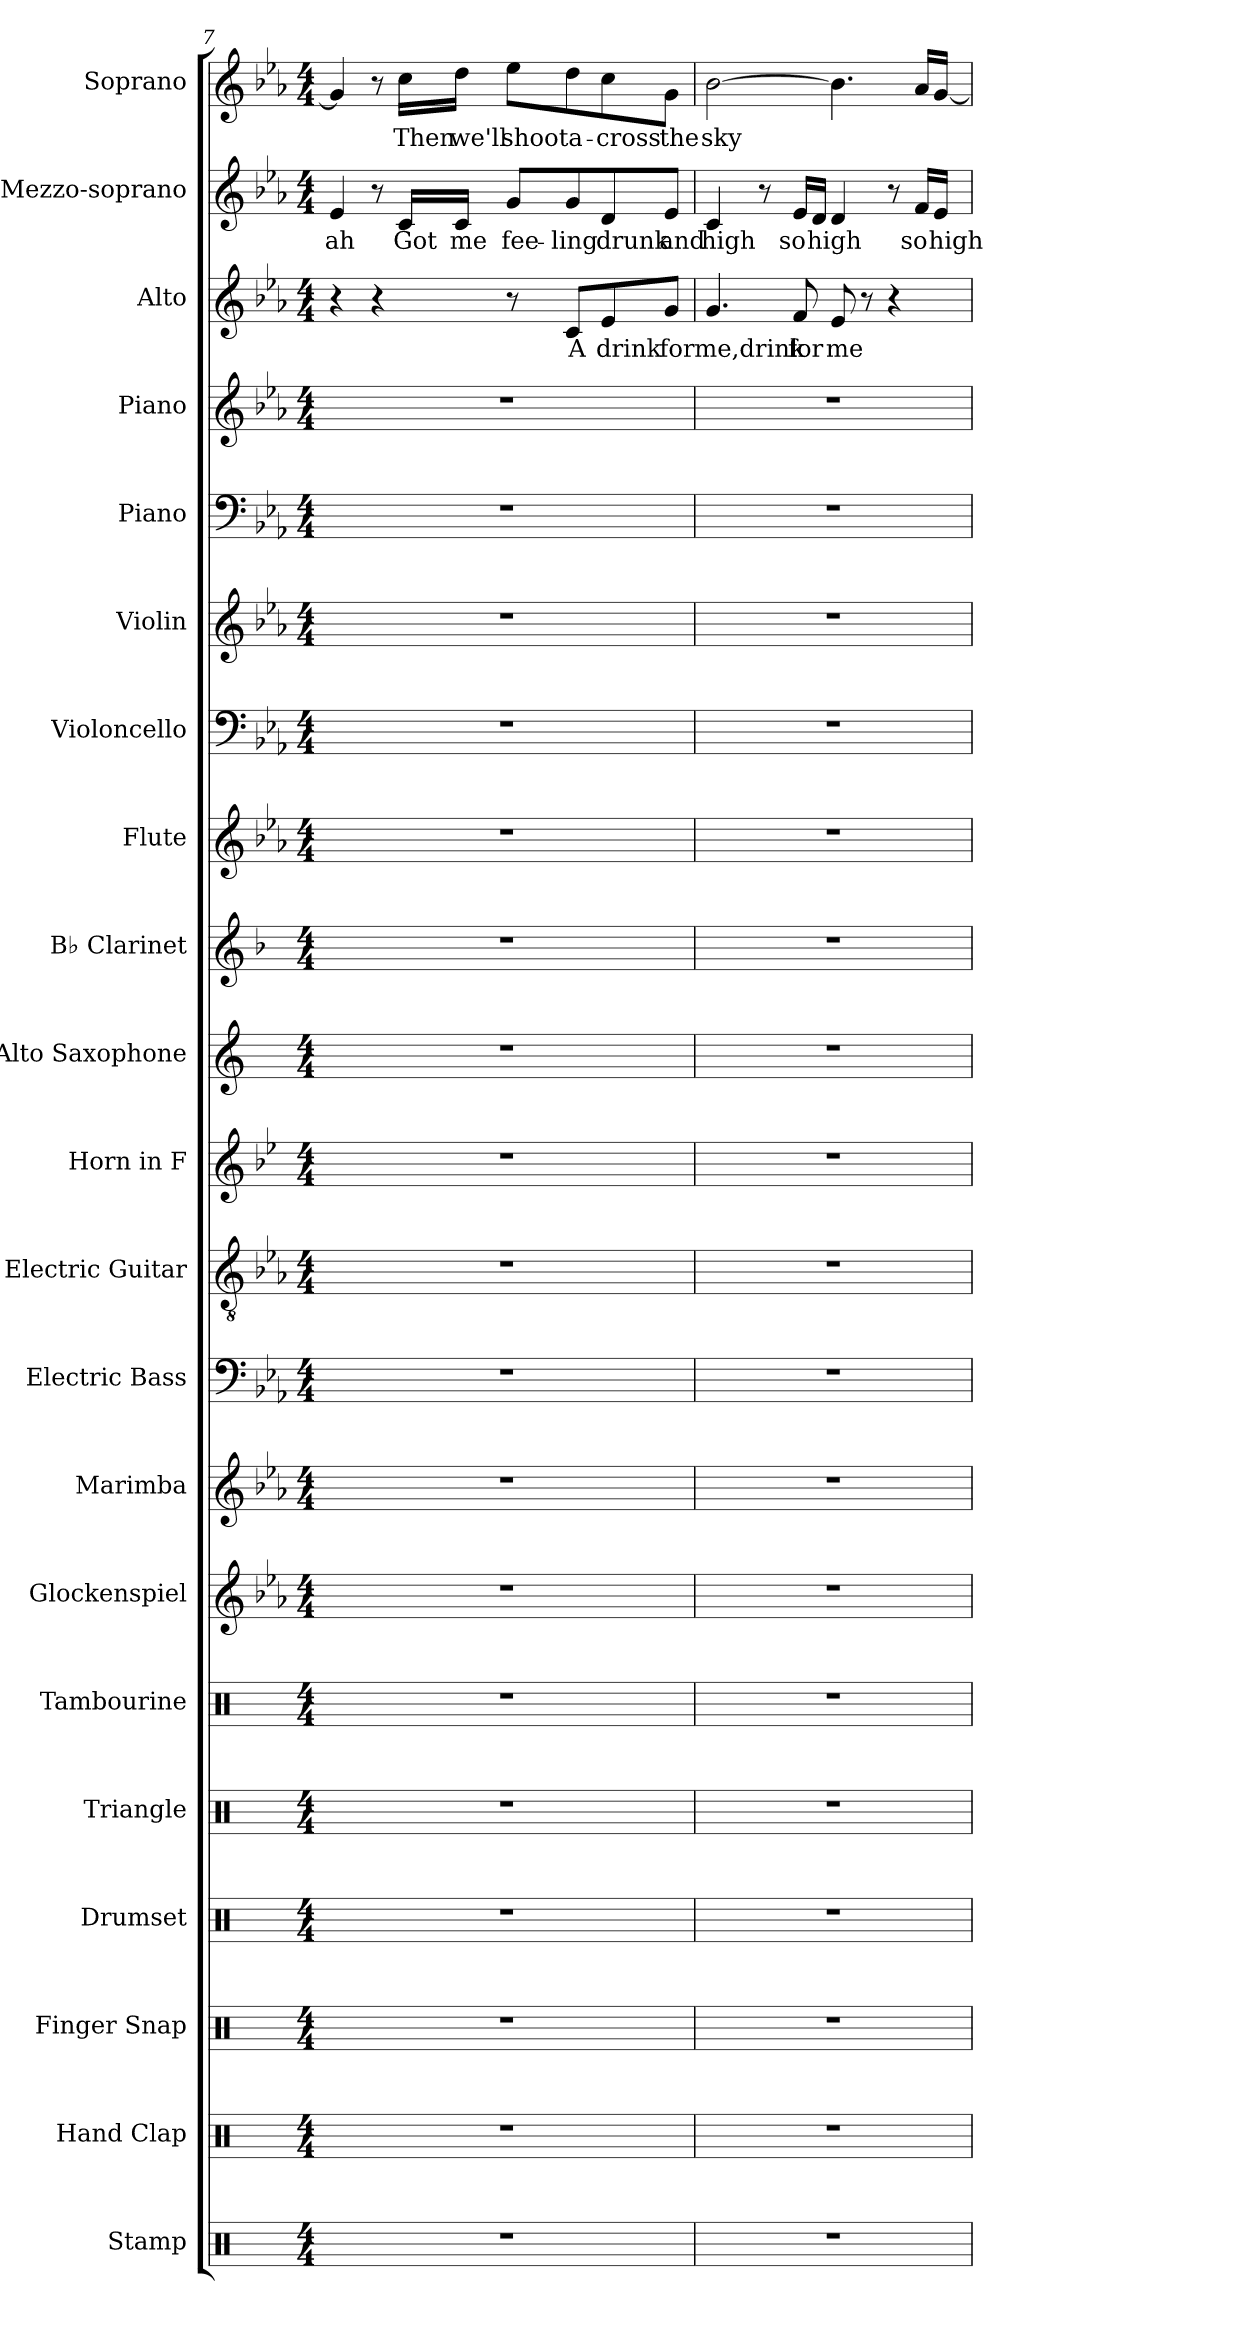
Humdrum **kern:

**kern	**kern	**kern	**kern	**kern	**kern	**kern	**kern	**kern	**kern	**kern	**kern	**kern	**kern	**kern	**kern	**kern	**kern	**kern	**text	**kern	**text	**kern	**text
*part21	*part20	*part19	*part18	*part17	*part16	*part15	*part14	*part13	*part12	*part11	*part10	*part9	*part8	*part7	*part6	*part5	*part4	*part3	*part3	*part2	*part2	*part1	*part1
*staff21	*staff20	*staff19	*staff18	*staff17	*staff16	*staff15	*staff14	*staff13	*staff12	*staff11	*staff10	*staff9	*staff8	*staff7	*staff6	*staff5	*staff4	*staff3	*staff3	*staff2	*staff2	*staff1	*staff1
*I"Stamp	*I"Hand Clap	*I"Finger Snap	*I"Drumset	*I"Triangle	*I"Tambourine	*I"Glockenspiel	*I"Marimba	*I"Electric Bass	*I"Electric Guitar	*I"Horn in F	*I"Alto Saxophone	*I"B♭ Clarinet	*I"Flute	*I"Violoncello	*I"Violin	*I"Piano	*I"Piano	*I"Alto	*	*I"Mezzo-soprano	*	*I"Soprano	*
*I'Sta.	*I'Hd. Clp.	*I'Fi. Sna.	*I'D. Set	*I'Trgl.	*I'Tamb.	*I'Glock.	*I'Mrm.	*I'El. B.	*I'El. Guit.	*	*I'A. Sax.	*I'B♭ Cl.	*I'Fl.	*I'Vc.	*I'Vln.	*I'Pno.	*I'Pno.	*I'A.	*	*I'Mzs.	*	*I'S.	*
!!LO:PB:g=z
*clefX	*clefX	*clefX	*clefX	*clefX	*clefX	*clefG2	*clefG2	*clefF4	*clefGv2	*clefG2	*clefG2	*clefG2	*clefG2	*clefF4	*clefG2	*clefF4	*clefG2	*clefG2	*	*clefG2	*	*clefG2	*
*	*	*	*	*	*	*ITrd-14c-24	*	*ITrd7c12	*	*ITrd4c7	*ITrd5c9	*ITrd1c2	*	*	*	*	*	*	*	*	*	*	*
*k[]	*k[]	*k[]	*k[]	*k[]	*k[]	*k[b-e-a-]	*k[b-e-a-]	*k[b-e-a-]	*k[b-e-a-]	*k[b-e-a-]	*k[b-e-a-]	*k[b-e-a-]	*k[b-e-a-]	*k[b-e-a-]	*k[b-e-a-]	*k[b-e-a-]	*k[b-e-a-]	*k[b-e-a-]	*	*k[b-e-a-]	*	*k[b-e-a-]	*
*M4/4	*M4/4	*M4/4	*M4/4	*M4/4	*M4/4	*M4/4	*M4/4	*M4/4	*M4/4	*M4/4	*M4/4	*M4/4	*M4/4	*M4/4	*M4/4	*M4/4	*M4/4	*M4/4	*	*M4/4	*	*M4/4	*
=7	=7	=7	=7	=7	=7	=7	=7	=7	=7	=7	=7	=7	=7	=7	=7	=7	=7	=7	=7	=7	=7	=7	=7
!	!	!	!	!	!	!	!	!	!	!	!	!	!	!	!	!	!	!	!	!	!LO:LY:b	!	!
1r	1r	1r	1r	1r	1r	1r	1r	1r	1r	1r	1r	1r	1r	1r	1r	1r	1r	4r	.	4e-/	-ah	4g/]	.
.	.	.	.	.	.	.	.	.	.	.	.	.	.	.	.	.	.	4r	.	8r	.	8r	.
!	!	!	!	!	!	!	!	!	!	!	!	!	!	!	!	!	!	!	!	!	!LO:LY:b	!	!LO:LY:b
.	.	.	.	.	.	.	.	.	.	.	.	.	.	.	.	.	.	.	.	16c/LL	Got	16cc\LL	Then
!	!	!	!	!	!	!	!	!	!	!	!	!	!	!	!	!	!	!	!	!	!LO:LY:b	!	!LO:LY:b
.	.	.	.	.	.	.	.	.	.	.	.	.	.	.	.	.	.	.	.	16c/JJ	me	16dd\JJ	we'll
!	!	!	!	!	!	!	!	!	!	!	!	!	!	!	!	!	!	!	!	!	!LO:LY:b	!	!LO:LY:b
.	.	.	.	.	.	.	.	.	.	.	.	.	.	.	.	.	.	8r	.	8g/L	fee-	8ee-\L	shoot
!	!	!	!	!	!	!	!	!	!	!	!	!	!	!	!	!	!	!	!LO:LY:b	!	!LO:LY:b	!	!LO:LY:b
.	.	.	.	.	.	.	.	.	.	.	.	.	.	.	.	.	.	8c/L	A	8g/	-ling	8dd\	a-
!	!	!	!	!	!	!	!	!	!	!	!	!	!	!	!	!	!	!	!LO:LY:b	!	!LO:LY:b	!	!LO:LY:b
.	.	.	.	.	.	.	.	.	.	.	.	.	.	.	.	.	.	8e-/	drink	8d/	drunk	8cc\	-cross
!	!	!	!	!	!	!	!	!	!	!	!	!	!	!	!	!	!	!	!LO:LY:b	!	!LO:LY:b	!	!LO:LY:b
.	.	.	.	.	.	.	.	.	.	.	.	.	.	.	.	.	.	8g/J	for	8e-/J	and	8g\J	the
=8	=8	=8	=8	=8	=8	=8	=8	=8	=8	=8	=8	=8	=8	=8	=8	=8	=8	=8	=8	=8	=8	=8	=8
!	!	!	!	!	!	!	!	!	!	!	!	!	!	!	!	!	!	!	!LO:LY:b	!	!LO:LY:b	!	!LO:LY:b
1r	1r	1r	1r	1r	1r	1r	1r	1r	1r	1r	1r	1r	1r	1r	1r	1r	1r	4.g/	me,drink	4c/	high	[2b-\	-sky
.	.	.	.	.	.	.	.	.	.	.	.	.	.	.	.	.	.	.	.	8r	.	.	.
!	!	!	!	!	!	!	!	!	!	!	!	!	!	!	!	!	!	!	!LO:LY:b	!	!LO:LY:b	!	!
.	.	.	.	.	.	.	.	.	.	.	.	.	.	.	.	.	.	8f/	for	16e-/LL	so	.	.
!	!	!	!	!	!	!	!	!	!	!	!	!	!	!	!	!	!	!	!	!	!LO:LY:b	!	!
.	.	.	.	.	.	.	.	.	.	.	.	.	.	.	.	.	.	.	.	16d/JJ	high	.	.
!	!	!	!	!	!	!	!	!	!	!	!	!	!	!	!	!	!	!	!LO:LY:b	!	!	!	!
.	.	.	.	.	.	.	.	.	.	.	.	.	.	.	.	.	.	8e-/	me	4d/	.	4.b-\]	.
.	.	.	.	.	.	.	.	.	.	.	.	.	.	.	.	.	.	8r	.	.	.	.	.
.	.	.	.	.	.	.	.	.	.	.	.	.	.	.	.	.	.	4r	.	8r	.	.	.
!	!	!	!	!	!	!	!	!	!	!	!	!	!	!	!	!	!	!	!	!	!LO:LY:b	!	!
.	.	.	.	.	.	.	.	.	.	.	.	.	.	.	.	.	.	.	.	16f/LL	so	16a-/LL	.
!	!	!	!	!	!	!	!	!	!	!	!	!	!	!	!	!	!	!	!	!	!LO:LY:b	!	!
.	.	.	.	.	.	.	.	.	.	.	.	.	.	.	.	.	.	.	.	16e-/JJ	high	[16g/JJ	.
=	=	=	=	=	=	=	=	=	=	=	=	=	=	=	=	=	=	=	=	=	=	=	=
*-	*-	*-	*-	*-	*-	*-	*-	*-	*-	*-	*-	*-	*-	*-	*-	*-	*-	*-	*-	*-	*-	*-	*-
